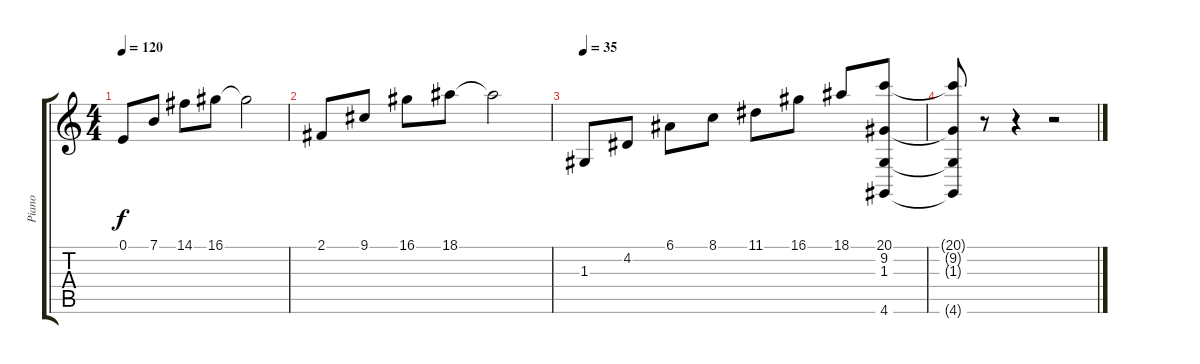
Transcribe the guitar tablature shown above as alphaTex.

\track ("Piano" "Piano") {instrument brightacousticpiano}
\staff {score tabs}
\tuning (E4 B3 G3 D3 A2 E2) {hide}
\ts (4 4)
\tempo 120
\clef g2
\ks c
0.1.8{dy f} 7.1.8 14.1.8 16.1.8 16.1{t}.2 |
2.1.8 9.1.8 16.1.8 18.1.8 18.1{t}.2 |
\tempo 35
1.3.8 4.2.8 6.1.8 8.1.8 11.1.8 16.1.8 18.1.8 (20.1 9.2 1.3 4.6).8 |
(20.1{t} 9.2{t} 1.3{t} 4.6{t}).8 r.8 r.4 r.2
